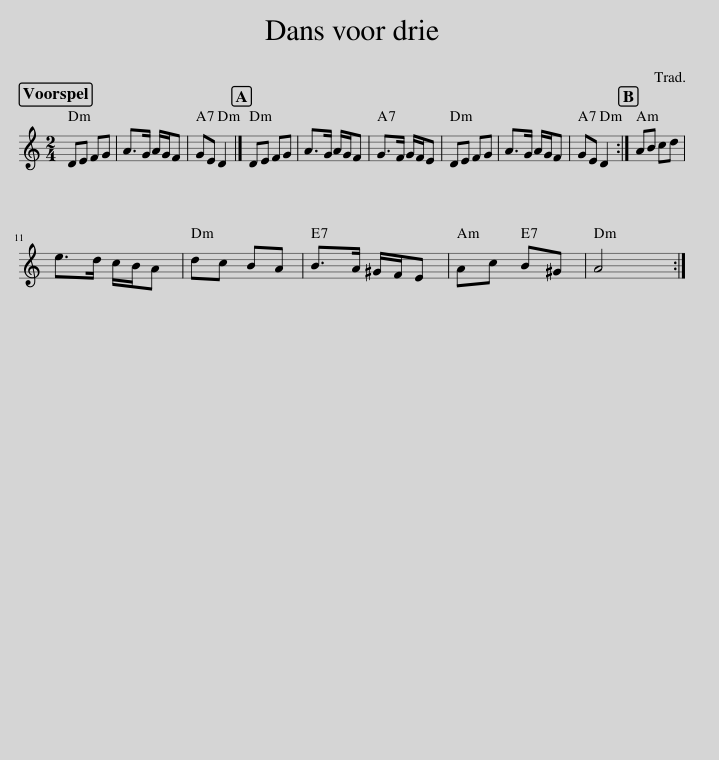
X:1
L:1/8
M:2/4
I:linebreak $
K:C
V:1 treble
V:1
 DE FG | A>G A/G/F | GE D2 |] DE FG | A>G A/G/F | %5
 G>F G/F/E | DE FG | A>G A/G/F | GE D2 :| AB cd |$ %10
 e>d c/B/A | dc BA | B>A ^G/F/E | Ac B^G | A4 :| %15
